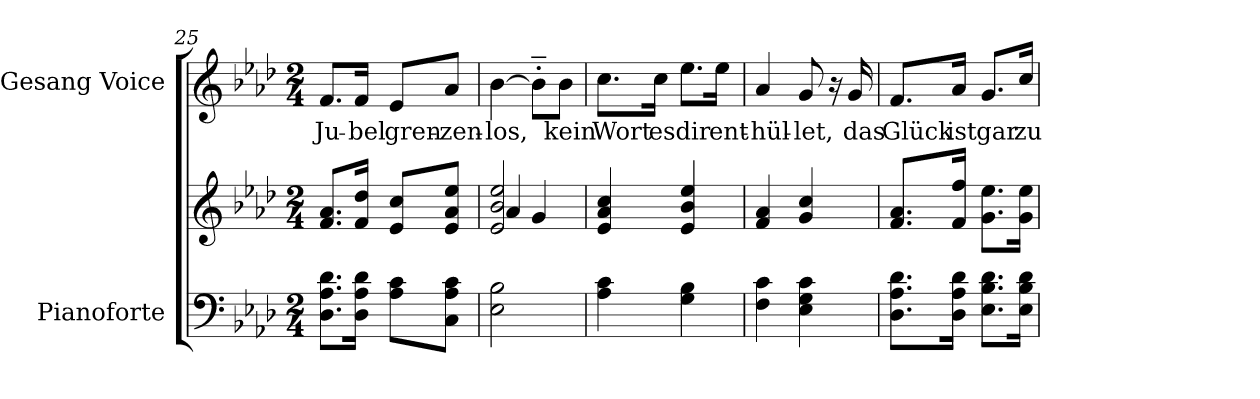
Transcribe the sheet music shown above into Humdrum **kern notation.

**kern	**kern	**kern	**text
*part2	*part2	*part1	*part1
*staff3	*staff2	*staff1	*staff1
*I"Pianoforte	*	*I"Gesang Voice	*
*I'Pno	*	*	*
*clefF4	*clefG2	*clefG2	*
*k[b-e-a-d-]	*k[b-e-a-d-]	*k[b-e-a-d-]	*
*M2/4	*M2/4	*M2/4	*
=25	=25	=25	=25
!	!	!	!LO:LY:b
8.D-\ 8.A-\ 8.d-\L	8.f/ 8.a-/L	8.f/L	Ju-
!	!	!	!LO:LY:b
16D-\ 16A-\ 16d-\Jk	16f/ 16dd-/Jk	16f/Jk	-bel
!	!	!	!LO:LY:b
8A-\ 8c\L	8e-/ 8cc/L	8e-/L	gren-
!	!	!	!LO:LY:b
8C\ 8A-\ 8c\J	8e-/ 8a-/ 8ee-/J	8a-/J	-zen-
!!LO:LB:g=z
=26	=26	=26	=26
*	*^	*	*
!	!	!	!	!LO:LY:b
2E-\ 2B-\	2e-/ 2b-/ 2ee-/	4a-/	[4b-\	-los,
.	.	4g/	8b-'~\L]	.
!	!	!	!	!LO:LY:b
.	.	.	8b-\J	kein
*	*v	*v	*	*
=27	=27	=27	=27
!	!	!	!LO:LY:b
4A-\ 4c\	4e-/ 4a-/ 4cc/	8.cc\L	Wort
!	!	!	!LO:LY:b
.	.	16cc\Jk	es
!	!	!	!LO:LY:b
4G\ 4B-\	4e-/ 4b-/ 4ee-/	8.ee-\L	dir
!	!	!	!LO:LY:b
.	.	16ee-\Jk	ent-
=28	=28	=28	=28
!	!	!	!LO:LY:b
4F\ 4c\	4f/ 4a-/	4a-/	-hül-
!	!	!	!LO:LY:b
4E-\ 4G\ 4c\	4g/ 4cc/	8g/	-let,
.	.	16r	.
!	!	!	!LO:LY:b
.	.	16g/	das
=29	=29	=29	=29
!	!	!	!LO:LY:b
8.D-\ 8.A-\ 8.d-\L	8.f/ 8.a-/L	8.f/L	Glück
!	!	!	!LO:LY:b
16D-\ 16A-\ 16d-\Jk	16f/ 16ff/Jk	16a-/Jk	ist
!	!	!	!LO:LY:b
8.E-\ 8.B-\ 8.d-\L	8.g\ 8.ee-\L	8.g/L	gar
!	!	!	!LO:LY:b
16E-\ 16B-\ 16d-\Jk	16g\ 16ee-\Jk	16cc/Jk	zu
=	=	=	=
*-	*-	*-	*-
